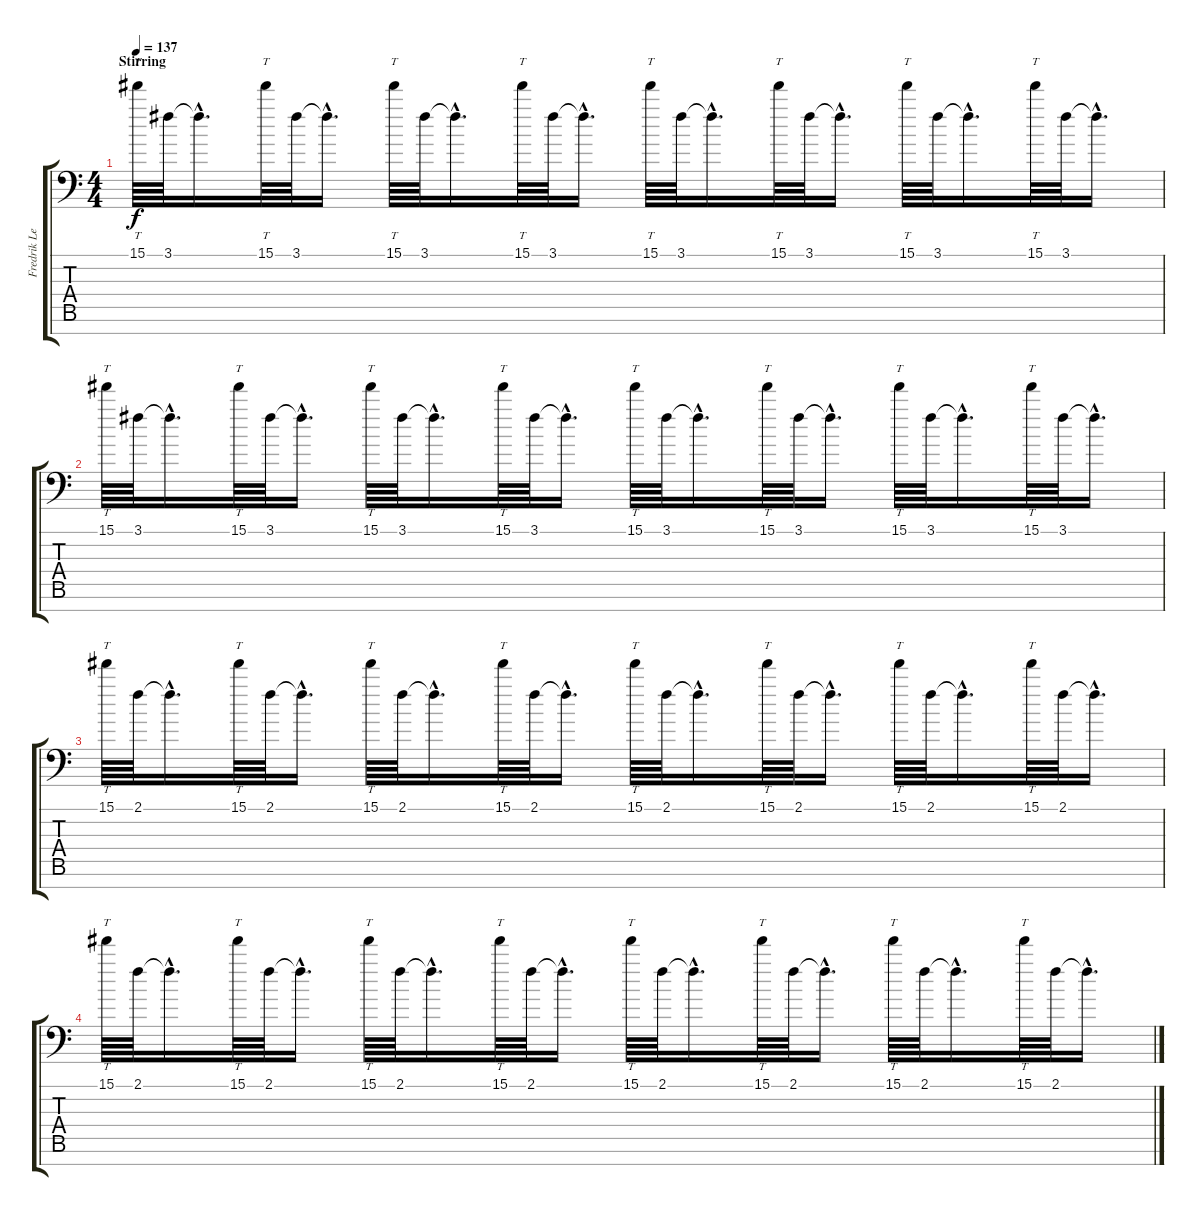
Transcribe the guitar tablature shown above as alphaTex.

\track ("Fredrik Lead" "Fredrik Le") {instrument overdrivenguitar}
\staff {score tabs}
\tuning (Eb4 Bb3 Gb3 Db3 Ab2 Eb2 Bb1) {hide}
\ts (4 4)
\section ("" "Stirring")
\tempo 137
\clef f4
\ks c
15.1.64{tt dy f instrument overdrivenguitar} 3.1.64 3.1{hac t}.16{d} 15.1.64{tt} 3.1.64 3.1{hac t}.16{d} 15.1.64{tt} 3.1.64 3.1{hac t}.16{d} 15.1.64{tt} 3.1.64 3.1{hac t}.16{d} 15.1.64{tt} 3.1.64 3.1{hac t}.16{d} 15.1.64{tt} 3.1.64 3.1{hac t}.16{d} 15.1.64{tt} 3.1.64 3.1{hac t}.16{d} 15.1.64{tt} 3.1.64 3.1{hac t}.16{d} |
15.1.64{tt} 3.1.64 3.1{hac t}.16{d} 15.1.64{tt} 3.1.64 3.1{hac t}.16{d} 15.1.64{tt} 3.1.64 3.1{hac t}.16{d} 15.1.64{tt} 3.1.64 3.1{hac t}.16{d} 15.1.64{tt} 3.1.64 3.1{hac t}.16{d} 15.1.64{tt} 3.1.64 3.1{hac t}.16{d} 15.1.64{tt} 3.1.64 3.1{hac t}.16{d} 15.1.64{tt} 3.1.64 3.1{hac t}.16{d} |
15.1.64{tt} 2.1.64 2.1{hac t}.16{d} 15.1.64{tt} 2.1.64 2.1{hac t}.16{d} 15.1.64{tt} 2.1.64 2.1{hac t}.16{d} 15.1.64{tt} 2.1.64 2.1{hac t}.16{d} 15.1.64{tt} 2.1.64 2.1{hac t}.16{d} 15.1.64{tt} 2.1.64 2.1{hac t}.16{d} 15.1.64{tt} 2.1.64 2.1{hac t}.16{d} 15.1.64{tt} 2.1.64 2.1{hac t}.16{d} |
15.1.64{tt} 2.1.64 2.1{hac t}.16{d} 15.1.64{tt} 2.1.64 2.1{hac t}.16{d} 15.1.64{tt} 2.1.64 2.1{hac t}.16{d} 15.1.64{tt} 2.1.64 2.1{hac t}.16{d} 15.1.64{tt} 2.1.64 2.1{hac t}.16{d} 15.1.64{tt} 2.1.64 2.1{hac t}.16{d} 15.1.64{tt} 2.1.64 2.1{hac t}.16{d} 15.1.64{tt} 2.1.64 2.1{hac t}.16{d}
